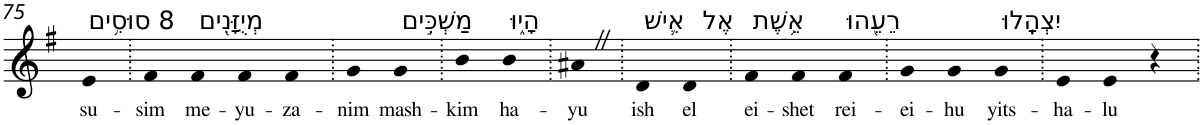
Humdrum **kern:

**kern	**text
*part1	*part1
*staff1	*staff1
*I"Piano	*
*I'Pno	*
!!LO:PB:g=z
*clefG2	*
*k[f#]	*
*G:	*
=75	=75
!LO:TX:a:t=8 סוּסִ֥ים	!
!	!LO:LY:b
4e	su-
=76.	=76.
!	!LO:LY:b
4f#	-sim
!LO:TX:a:t=מְיֻזָּנִ֖ים	!
!	!LO:LY:b
4f#	me-
!	!LO:LY:b
4f#	-yu-
!	!LO:LY:b
4f#	-za-
=77.	=77.
!	!LO:LY:b
4g	-nim
!LO:TX:a:t=מַשְׁכִּ֣ים	!
!	!LO:LY:b
4g	mash-
=78.	=78.
!	!LO:LY:b
4b	-kim
!LO:TX:a:t=הָי֑וּ	!
!	!LO:LY:b
4b	ha-
=79.	=79.
!	!LO:LY:b
4a#XZ	-yu
=80.	=80.
!LO:TX:a:t=אִ֛ישׁ	!
!	!LO:LY:b
4d	ish
!LO:TX:a:t=אֶל	!
!	!LO:LY:b
4d	el
=81.	=81.
!LO:TX:a:t=אֵ֥שֶׁת	!
!	!LO:LY:b
4f#	ei-
!	!LO:LY:b
4f#	-shet
!LO:TX:a:t=רֵעֵ֖הוּ	!
!	!LO:LY:b
4f#	rei-
=82.	=82.
!	!LO:LY:b
4g	-ei-
!	!LO:LY:b
4g	-hu
!LO:TX:a:t=יִצְהָֽלוּ	!
!	!LO:LY:b
4g	yits-
=83.	=83.
!	!LO:LY:b
4e	-ha-
!	!LO:LY:b
4e	-lu
4r	.
=.	=.
*-	*-
